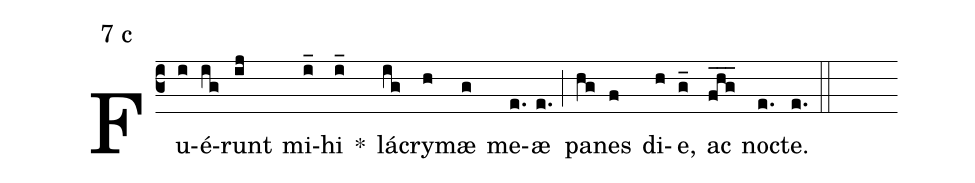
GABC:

mode:7 c;
%%
(c3) Fu(i)é(ig)runt(ij) mi(i_)hi(i_) *() lá(ig)cry(h)mæ(g) me(e.)æ(e.) (;) pa(hg)nes(f) di(h)e,(g_) ac(fhg___) no(e.)cte.(e.) (::)
